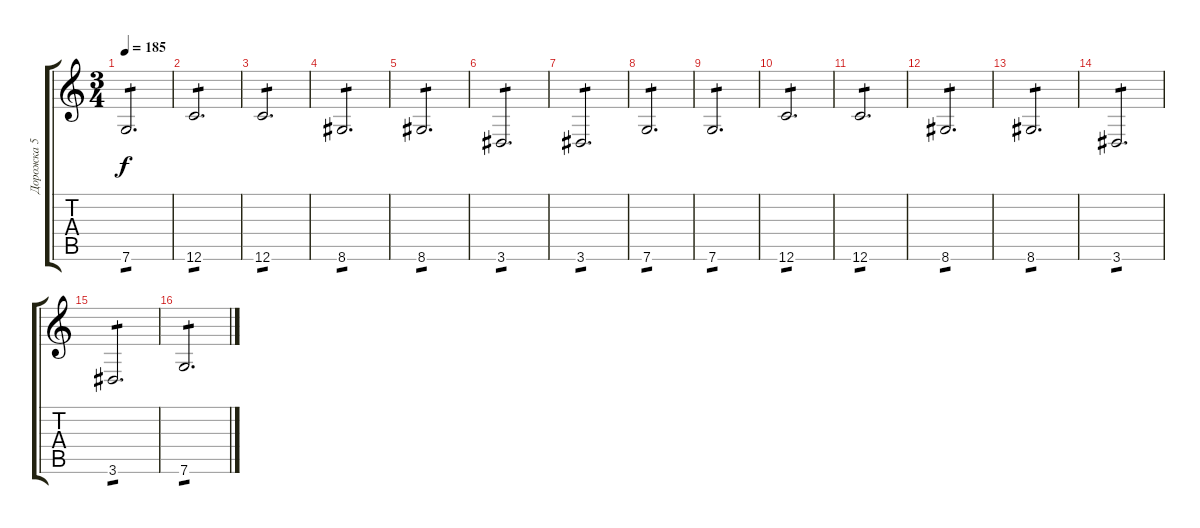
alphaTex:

\track ("Дорожка 5" "Дорожка 5") {instrument electricbassfinger}
\staff {score tabs}
\tuning (D4 A3 F3 C3 G2 C2) {hide}
\ts (3 4)
\tempo 185
\clef g2
\ks c
7.6.2{d tp 1 dy f} |
12.6.2{d tp 1} |
12.6.2{d tp 1} |
8.6.2{d tp 1} |
8.6.2{d tp 1} |
3.6.2{d tp 1} |
3.6.2{d tp 1} |
7.6.2{d tp 1} |
7.6.2{d tp 1} |
12.6.2{d tp 1} |
12.6.2{d tp 1} |
8.6.2{d tp 1} |
8.6.2{d tp 1} |
3.6.2{d tp 1} |
3.6.2{d tp 1} |
7.6.2{d tp 1}
